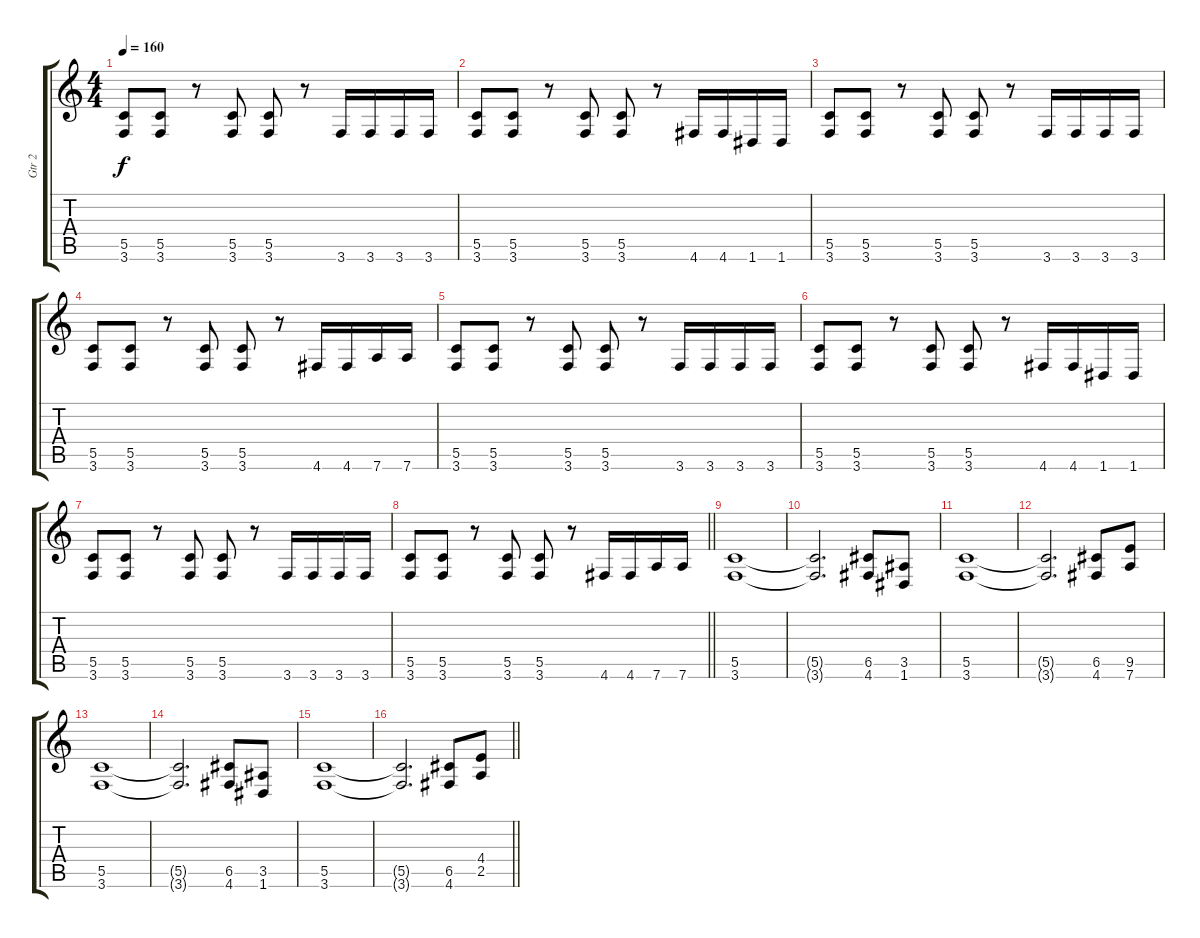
\track ("Gtr 2" "Gtr 2") {instrument overdrivenguitar}
\staff {score tabs}
\tuning (D4 A3 F3 C3 G2 D2) {hide}
\ts (4 4)
\tempo 160
\clef g2
\ks c
(5.5 3.6).8{dy f} (5.5 3.6).8 r.8 (5.5 3.6).8 (5.5 3.6).8 r.8 3.6.16 3.6.16 3.6.16 3.6.16 |
(5.5 3.6).8 (5.5 3.6).8 r.8 (5.5 3.6).8 (5.5 3.6).8 r.8 4.6.16 4.6.16 1.6.16 1.6.16 |
(5.5 3.6).8 (5.5 3.6).8 r.8 (5.5 3.6).8 (5.5 3.6).8 r.8 3.6.16 3.6.16 3.6.16 3.6.16 |
(5.5 3.6).8 (5.5 3.6).8 r.8 (5.5 3.6).8 (5.5 3.6).8 r.8 4.6.16 4.6.16 7.6.16 7.6.16 |
(5.5 3.6).8 (5.5 3.6).8 r.8 (5.5 3.6).8 (5.5 3.6).8 r.8 3.6.16 3.6.16 3.6.16 3.6.16 |
(5.5 3.6).8 (5.5 3.6).8 r.8 (5.5 3.6).8 (5.5 3.6).8 r.8 4.6.16 4.6.16 1.6.16 1.6.16 |
(5.5 3.6).8 (5.5 3.6).8 r.8 (5.5 3.6).8 (5.5 3.6).8 r.8 3.6.16 3.6.16 3.6.16 3.6.16 |
\barLineRight lightlight
(5.5 3.6).8 (5.5 3.6).8 r.8 (5.5 3.6).8 (5.5 3.6).8 r.8 4.6.16 4.6.16 7.6.16 7.6.16 |
(5.5 3.6).1 |
(5.5{t} 3.6{t}).2{d} (6.5 4.6).8 (3.5 1.6).8 |
(5.5 3.6).1 |
(5.5{t} 3.6{t}).2{d} (6.5 4.6).8 (9.5 7.6).8 |
(5.5 3.6).1 |
(5.5{t} 3.6{t}).2{d} (6.5 4.6).8 (3.5 1.6).8 |
(5.5 3.6).1 |
\barLineRight lightlight
(5.5{t} 3.6{t}).2{d} (6.5 4.6).8 (4.4 2.5).8
